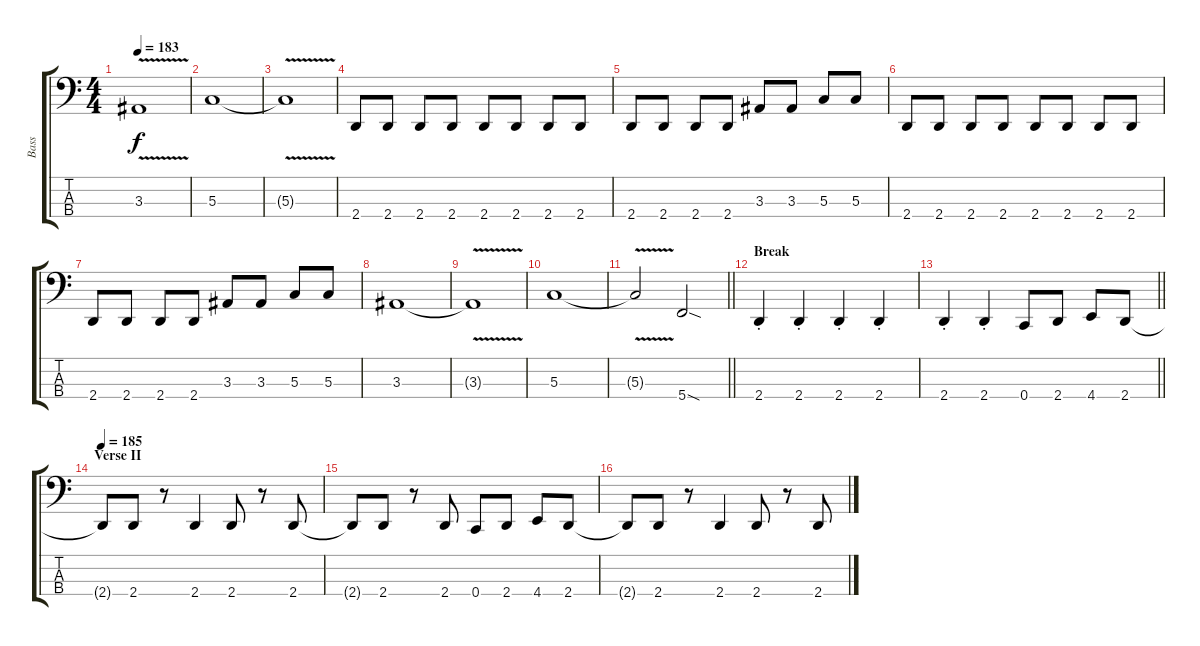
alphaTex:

\track ("Bass" "Bass") {instrument electricbasspick}
\staff {score tabs}
\tuning (F2 C2 G1 C1) {hide}
\ts (4 4)
\tempo 183
\clef f4
\ks c
3.3{v t}.1{dy f} |
5.3.1 |
5.3{v t}.1 |
2.4.8 2.4.8 2.4.8 2.4.8 2.4.8 2.4.8 2.4.8 2.4.8 |
2.4.8 2.4.8 2.4.8 2.4.8 3.3.8 3.3.8 5.3.8 5.3.8 |
2.4.8 2.4.8 2.4.8 2.4.8 2.4.8 2.4.8 2.4.8 2.4.8 |
2.4.8 2.4.8 2.4.8 2.4.8 3.3.8 3.3.8 5.3.8 5.3.8 |
3.3.1 |
3.3{v t}.1 |
5.3.1 |
\barLineRight lightlight
5.3{v t}.2 5.4{sod}.2 |
\section ("" "Break")
2.4{st}.4 2.4{st}.4 2.4{st}.4 2.4{st}.4 |
\barLineRight lightlight
2.4{st}.4 2.4{st}.4 0.4.8 2.4.8 4.4.8 2.4.8 |
\section ("" "Verse II")
\tempo 185
2.4{t}.8 2.4.8 r.8 2.4.4 2.4.8 r.8 2.4.8 |
2.4{t}.8 2.4.8 r.8 2.4.8 0.4.8 2.4.8 4.4.8 2.4.8 |
2.4{t}.8 2.4.8 r.8 2.4.4 2.4.8 r.8 2.4.8
